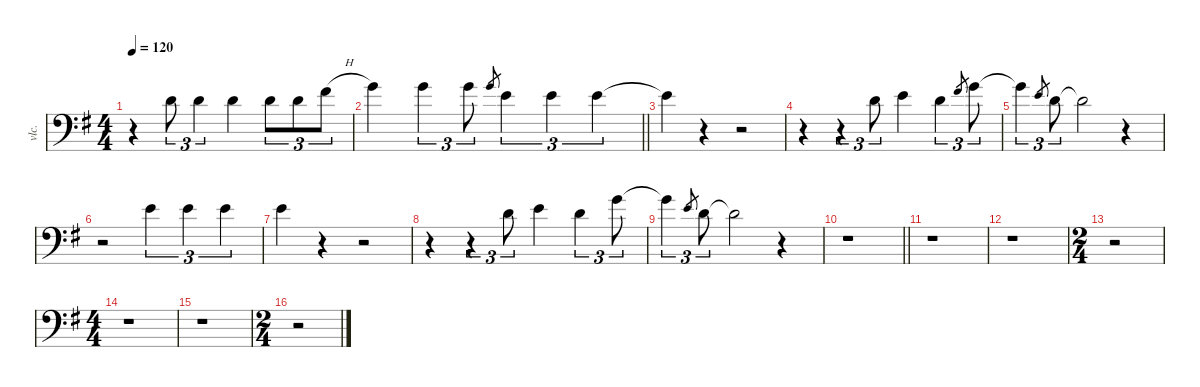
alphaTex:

\defaultSystemsLayout 4
\hideDynamics
\bracketExtendMode nobrackets
\otherSystemsTrackNameOrientation horizontal
\track ("Voz" "vlc.") {defaultSystemsLayout 16 instrument cello}
\staff {score}
\tuning (E4 B3 G3 D3 A2 E2)
\ts (4 4)
\tempo 120
\clef f4
\ks g
r.4{dy f beam Down} 3.2{acc forcenatural}.8{tu (3 2) beam Down} 3.2{acc forcenatural}.4{tu (3 2) beam Down} 3.2{acc forcenatural}.4{beam Down} 3.2{acc forcenatural}.8{tu (3 2) beam Down} 3.2{acc forcenatural}.8{tu (3 2) beam Down} 2.1{h acc #}.8{tu (3 2) beam Down} |
\barLineRight lightlight
3.1{acc forcenatural}.4{beam Down} 3.1{acc forcenatural}.4{tu (3 2) beam Down} 3.1{acc forcenatural}.8{tu (3 2) beam Down} 3.1{acc forcenatural}.8{gr dy mf beam Up} 0.1{acc forcenatural}.4{tu (3 2) dy f beam Down} 0.1{acc forcenatural}.4{tu (3 2) beam Down} 0.1{acc forcenatural}.4{tu (3 2) beam Down} |
0.1{t acc forcenatural}.4{beam Down} r.4{beam Down} r.2{beam Down} |
r.4{beam Down} r.4{tu (3 2) beam Down} 3.2{acc forcenatural}.8{tu (3 2) beam Down} 0.1{acc forcenatural}.4{beam Down} 3.2{acc forcenatural}.4{tu (3 2) beam Down} 2.1{acc #}.8{gr dy mf beam Up} 3.1{acc forcenatural}.8{tu (3 2) dy f beam Down} |
3.1{t acc forcenatural}.4{tu (3 2) beam Down} 5.2{acc forcenatural}.8{gr dy mf beam Up} 3.2{acc forcenatural}.8{tu (3 2) dy f beam Down} 3.2{t acc forcenatural}.2{beam Down} r.4{beam Down} |
r.2{beam Down} 0.1{acc forcenatural}.4{tu (3 2) beam Down} 0.1{acc forcenatural}.4{tu (3 2) beam Down} 0.1{acc forcenatural}.4{tu (3 2) beam Down} |
0.1{acc forcenatural}.4{beam Down} r.4{beam Down} r.2{beam Down} |
r.4{beam Down} r.4{tu (3 2) beam Down} 3.2{acc forcenatural}.8{tu (3 2) beam Down} 0.1{acc forcenatural}.4{beam Down} 3.2{acc forcenatural}.4{tu (3 2) beam Down} 3.1{acc forcenatural}.8{tu (3 2) beam Down} |
3.1{t acc forcenatural}.4{tu (3 2) beam Down} 5.2{acc forcenatural}.8{gr dy mf beam Up} 3.2{acc forcenatural}.8{tu (3 2) dy f beam Down} 3.2{t acc forcenatural}.2{beam Down} r.4{beam Down} |
\barLineRight lightlight
r.1{beam Down} |
r.1{beam Down} |
r.1{beam Down} |
\ts (2 4)
\beaming (8 2 2)
r.2{beam Down} |
\ts (4 4)
\beaming (8 2 2 2 2)
r.1{beam Down} |
r.1{beam Down} |
\ts (2 4)
\beaming (8 2 2)
r.2{beam Down}
